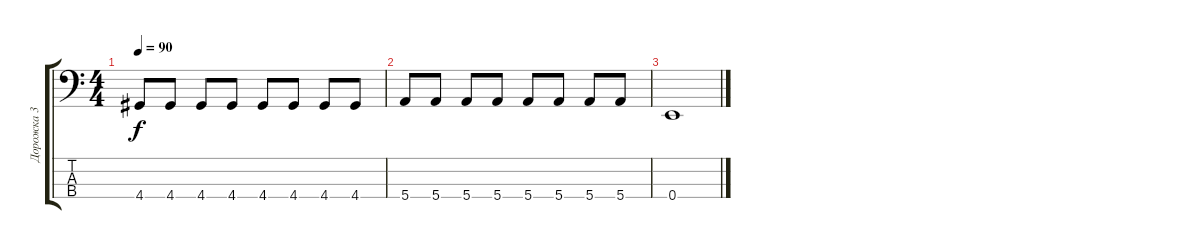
\track ("Дорожка 3" "Дорожка 3") {instrument electricbassfinger}
\staff {score tabs}
\tuning (G2 D2 A1 E1) {hide}
\ts (4 4)
\tempo 90
\clef f4
\ks c
4.4.8{dy f} 4.4.8 4.4.8 4.4.8 4.4.8 4.4.8 4.4.8 4.4.8 |
5.4.8 5.4.8 5.4.8 5.4.8 5.4.8 5.4.8 5.4.8 5.4.8 |
0.4.1
